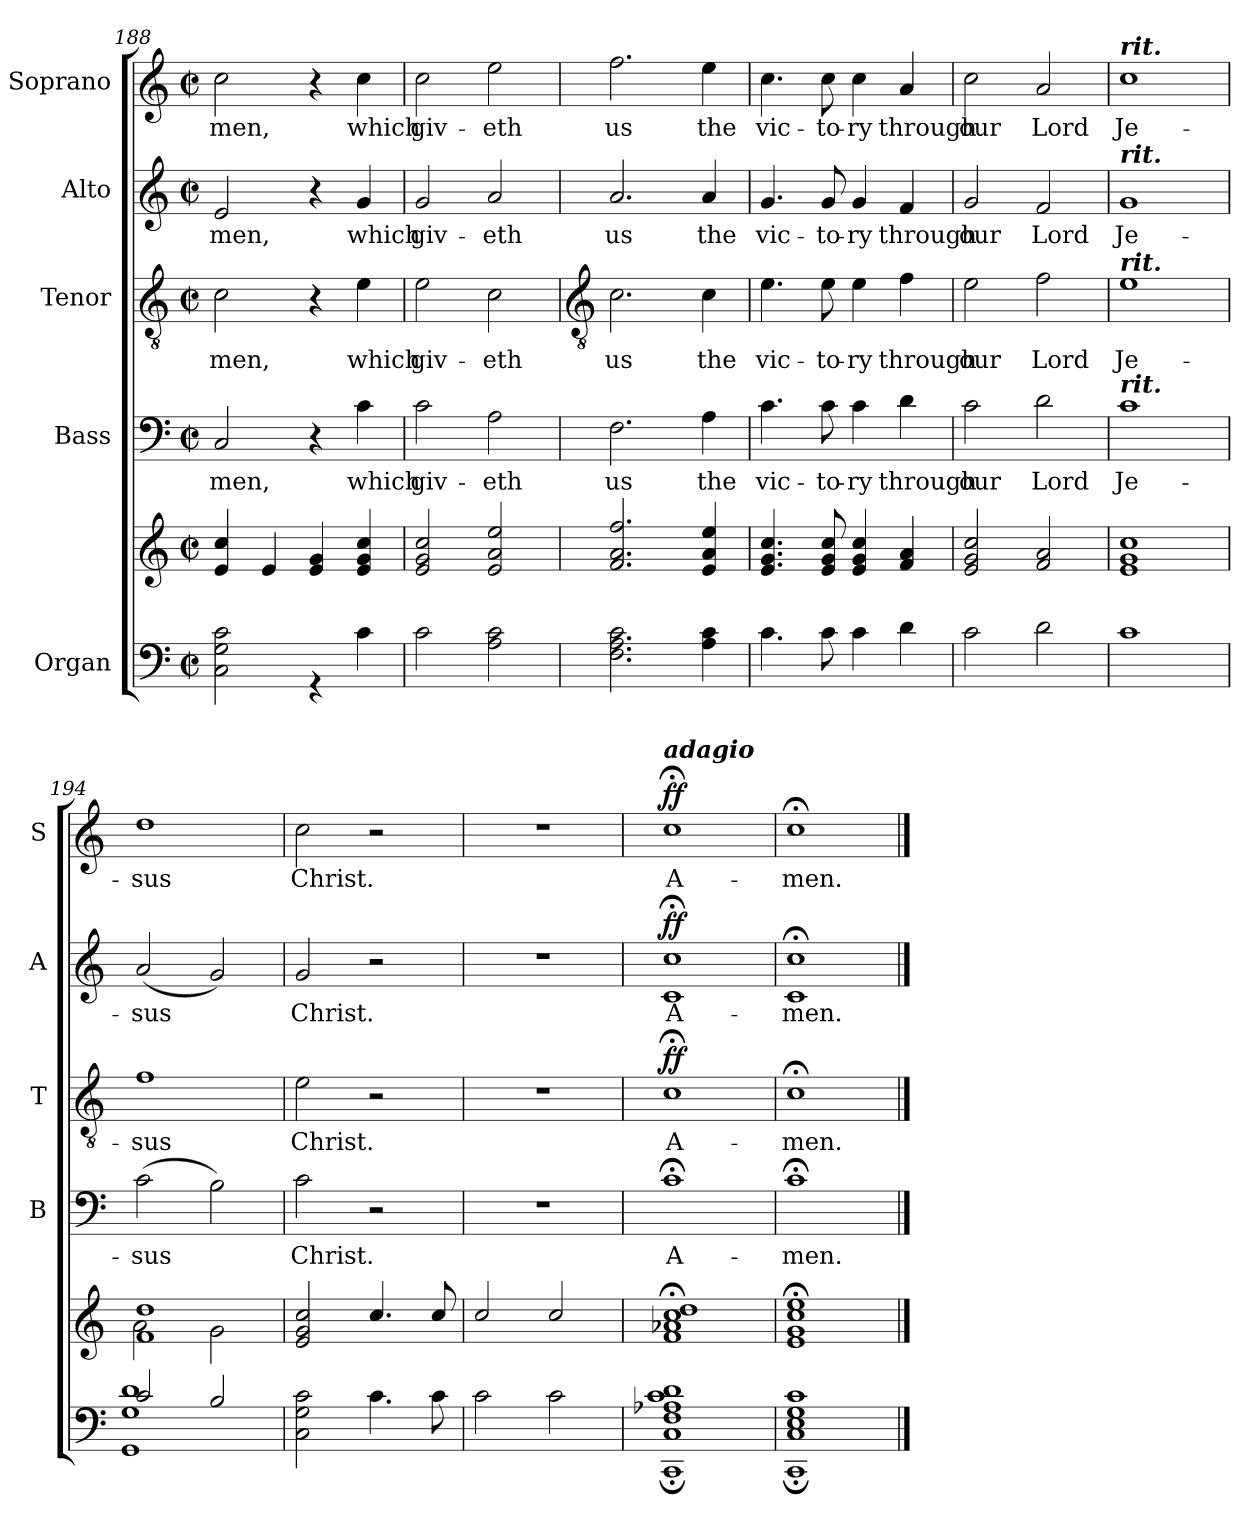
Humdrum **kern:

**kern	**kern	**kern	**text	**kern	**text	**dynam	**kern	**text	**dynam	**kern	**text	**dynam
*part5	*part5	*part4	*part4	*part3	*part3	*part3	*part2	*part2	*part2	*part1	*part1	*part1
*staff6	*staff5	*staff4	*staff4	*staff3	*staff3	*staff3	*staff2	*staff2	*staff2	*staff1	*staff1	*staff1
*I"Organ	*	*I"Bass	*	*I"Tenor	*	*	*I"Alto	*	*	*I"Soprano	*	*
*	*	*I'B	*	*I'T	*	*	*I'A	*	*	*I'S	*	*
*clefF4	*clefG2	*clefF4	*	*clefGv2	*	*	*clefG2	*	*	*clefG2	*	*
*k[]	*k[]	*k[]	*	*k[]	*	*	*k[]	*	*	*k[]	*	*
*C:	*C:	*C:	*	*C:	*	*	*C:	*	*	*C:	*	*
*M2/2	*M2/2	*M2/2	*	*M2/2	*	*	*M2/2	*	*	*M2/2	*	*
*met(c|)	*met(c|)	*met(c|)	*	*met(c|)	*	*	*met(c|)	*	*	*met(c|)	*	*
=188	=188	=188	=188	=188	=188	=188	=188	=188	=188	=188	=188	=188
*^	*^	*	*	*	*	*	*	*	*	*	*	*
!	!	!	!	!	!LO:LY:b	!	!LO:LY:b	!	!	!LO:LY:b	!	!	!LO:LY:b	!
1ryy	2C\ 2G\ 2c\	4e 4cc	1ryy	2C	-men,	2c	men,	.	2e	-men,	.	2cc	men,	.
.	.	4e	.	.	.	.	.	.	.	.	.	.	.	.
.	4r	4e 4g	.	4r	.	4r	.	.	4r	.	.	4r	.	.
!	!	!	!	!	!LO:LY:b	!	!LO:LY:b	!	!	!LO:LY:b	!	!	!LO:LY:b	!
.	4c\	4e 4g 4cc	.	4c	which	4e	which	.	4g	which	.	4cc	which	.
=189	=189	=189	=189	=189	=189	=189	=189	=189	=189	=189	=189	=189	=189	=189
!	!	!	!	!	!LO:LY:b	!	!LO:LY:b	!	!	!LO:LY:b	!	!	!LO:LY:b	!
1ryy	2c\	2e 2g 2cc	1ryy	2c	giv-	2e	giv-	.	2g	giv-	.	2cc	giv-	.
!	!	!	!	!	!LO:LY:b	!	!LO:LY:b	!	!	!LO:LY:b	!	!	!LO:LY:b	!
.	2A\ 2c\	2e 2a 2ee	.	2A	-eth	2c	-eth	.	2a	-eth	.	2ee	-eth	.
!!LO:LB:g=z
=190	=190	=190	=190	=190	=190	=190	=190	=190	=190	=190	=190	=190	=190	=190
*	*	*	*	*	*	*clefGv2	*	*	*	*	*	*	*	*
!	!	!	!	!	!LO:LY:b	!	!LO:LY:b	!	!	!LO:LY:b	!	!	!LO:LY:b	!
1ryy	2.F\ 2.A\ 2.c\	2.f 2.a 2.ff	1ryy	2.F	us	2.c	us	.	2.a	us	.	2.ff	us	.
!	!	!	!	!	!LO:LY:b	!	!LO:LY:b	!	!	!LO:LY:b	!	!	!LO:LY:b	!
.	4A\ 4c\	4e 4a 4ee	.	4A	the	4c	the	.	4a	the	.	4ee	the	.
=191	=191	=191	=191	=191	=191	=191	=191	=191	=191	=191	=191	=191	=191	=191
!	!	!	!	!	!LO:LY:b	!	!LO:LY:b	!	!	!LO:LY:b	!	!	!LO:LY:b	!
1ryy	4.c\	4.e 4.g 4.cc	1ryy	4.c	vic-	4.e	vic-	.	4.g	vic-	.	4.cc	vic-	.
!	!	!	!	!	!LO:LY:b	!	!LO:LY:b	!	!	!LO:LY:b	!	!	!LO:LY:b	!
.	8c\	8e 8g 8cc	.	8c	-to-	8e	-to-	.	8g	-to-	.	8cc	-to-	.
!	!	!	!	!	!LO:LY:b	!	!LO:LY:b	!	!	!LO:LY:b	!	!	!LO:LY:b	!
.	4c\	4e 4g 4cc	.	4c	-ry	4e	-ry	.	4g	-ry	.	4cc	-ry	.
!	!	!	!	!	!LO:LY:b	!	!LO:LY:b	!	!	!LO:LY:b	!	!	!LO:LY:b	!
.	4d\	4f 4a	.	4d	through	4f	through	.	4f	through	.	4a	through	.
=192	=192	=192	=192	=192	=192	=192	=192	=192	=192	=192	=192	=192	=192	=192
!	!	!	!	!	!LO:LY:b	!	!LO:LY:b	!	!	!LO:LY:b	!	!	!LO:LY:b	!
1ryy	2c\	2e 2g 2cc	1ryy	2c	our	2e	our	.	2g	our	.	2cc	our	.
!	!	!	!	!	!LO:LY:b	!	!LO:LY:b	!	!	!LO:LY:b	!	!	!LO:LY:b	!
.	2d\	2f 2a	.	2d	Lord	2f	Lord	.	2f	Lord	.	2a	Lord	.
=193	=193	=193	=193	=193	=193	=193	=193	=193	=193	=193	=193	=193	=193	=193
!	!	!	!	!	!	!	!	!	!	!	!	!LO:TX:a:Bi:t=rit.	!	!
!	!	!	!	!	!	!	!	!	!LO:TX:a:Bi:t=rit.	!	!	!	!	!
!	!	!	!	!	!	!LO:TX:a:Bi:t=rit.	!	!	!	!	!	!	!	!
!	!	!	!	!LO:TX:a:Bi:t=rit.	!	!	!	!	!	!	!	!	!	!
!	!	!	!	!	!LO:LY:b	!	!LO:LY:b	!	!	!LO:LY:b	!	!	!LO:LY:b	!
1ryy	1c\	1e 1g 1cc	1ryy	1c	Je-	1e	Je-	.	1g	Je-	.	1cc	Je-	.
=194	=194	=194	=194	=194	=194	=194	=194	=194	=194	=194	=194	=194	=194	=194
!	!	!	!	!	!LO:LY:b	!	!LO:LY:b	!	!	!LO:LY:b	!	!	!LO:LY:b	!
2c/	1GG\ 1G\ 1d\	1f 1dd	2a\	(>2c	-sus	1f	-sus	.	(<2a	-sus	.	1dd	-sus	.
2B/	.	.	2g\	2B)	.	.	.	.	2g)	.	.	.	.	.
=195	=195	=195	=195	=195	=195	=195	=195	=195	=195	=195	=195	=195	=195	=195
!	!	!	!	!	!LO:LY:b	!	!LO:LY:b	!	!	!LO:LY:b	!	!	!LO:LY:b	!
1ryy	2C\ 2G\ 2c\	2e 2g 2cc	1ryy	2c	Christ.	2e	Christ.	.	2g	Christ.	.	2cc	Christ.	.
.	4.c\	4.cc	.	2r	.	2r	.	.	2r	.	.	2r	.	.
.	8c\	8cc	.	.	.	.	.	.	.	.	.	.	.	.
=196	=196	=196	=196	=196	=196	=196	=196	=196	=196	=196	=196	=196	=196	=196
1ryy	2c\	2cc	1ryy	1r	.	1r	.	.	1r	.	.	1r	.	.
.	2c\	2cc	.	.	.	.	.	.	.	.	.	.	.	.
=197	=197	=197	=197	=197	=197	=197	=197	=197	=197	=197	=197	=197	=197	=197
!	!	!	!	!	!	!	!	!	!	!	!	!LO:TX:a:Bi:t=adagio	!	!
!	!	!	!	!	!LO:LY:b	!	!LO:LY:b	!LO:DY:b	!	!LO:LY:b	!LO:DY:b	!	!LO:LY:b	!LO:DY:b
1ryy	1CC\; 1C\; 1F\; 1A-X\; 1c\; 1d\;	1f;< 1a-X;< 1cc;< 1dd;<	1ryy	1c;<	A-	1c;<	A-	ff	1c;< 1cc;<	A-	ff	1cc;<	A-	ff
=198	=198	=198	=198	=198	=198	=198	=198	=198	=198	=198	=198	=198	=198	=198
!	!	!	!	!	!LO:LY:b	!	!LO:LY:b	!	!	!LO:LY:b	!	!	!LO:LY:b	!
1ryy	1CC\; 1C\; 1E\; 1G\; 1c\;	1e;< 1g;< 1cc;< 1ee;<	1ryy	1c;<	-men.	1c;<	-men.	.	1c;< 1cc;<	-men.	.	1cc;<	-men.	.
*v	*v	*	*	*	*	*	*	*	*	*	*	*	*	*
*	*v	*v	*	*	*	*	*	*	*	*	*	*	*
==	==	==	==	==	==	==	==	==	==	==	==	==
*-	*-	*-	*-	*-	*-	*-	*-	*-	*-	*-	*-	*-
